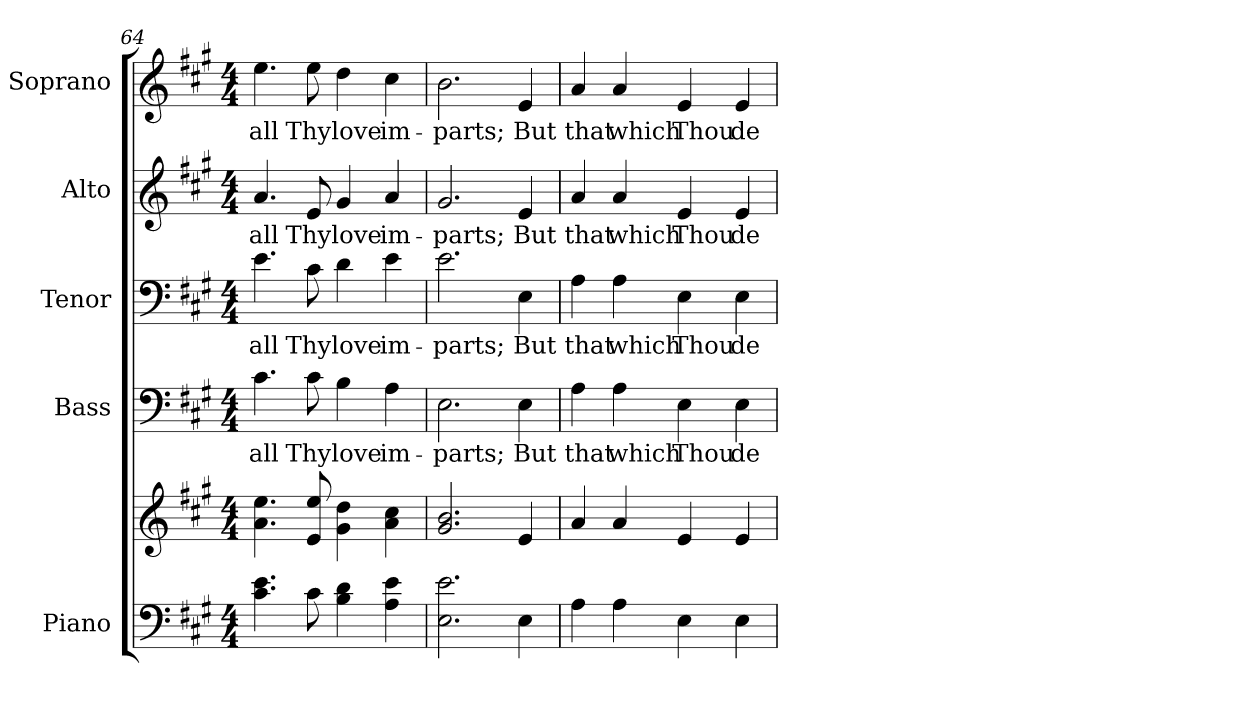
**kern	**kern	**kern	**text	**kern	**text	**kern	**text	**kern	**text
*part5	*part5	*part4	*part4	*part3	*part3	*part2	*part2	*part1	*part1
*staff6	*staff5	*staff4	*staff4	*staff3	*staff3	*staff2	*staff2	*staff1	*staff1
*I"Piano	*	*I"Bass	*	*I"Tenor	*	*I"Alto	*	*I"Soprano	*
*I'Pno.	*	*I'B.	*	*I'T.	*	*I'A.	*	*I'S.	*
!!LO:PB:g=z
*clefF4	*clefG2	*clefF4	*	*clefF4	*	*clefG2	*	*clefG2	*
*k[f#c#g#]	*k[f#c#g#]	*k[f#c#g#]	*	*k[f#c#g#]	*	*k[f#c#g#]	*	*k[f#c#g#]	*
*A:	*A:	*A:	*	*A:	*	*A:	*	*A:	*
*M4/4	*M4/4	*M4/4	*	*M4/4	*	*M4/4	*	*M4/4	*
=64	=64	=64	=64	=64	=64	=64	=64	=64	=64
!	!	!	!LO:LY:b:color=#000000	!	!	!	!	!	!
!	!	!	!	!	!LO:LY:b:color=#000000	!	!	!	!
!	!	!	!	!	!	!	!LO:LY:b:color=#000000	!	!
!	!	!	!	!	!	!	!	!	!LO:LY:b:color=#000000
4.c#i\ 4.ei	4.ai\ 4.eei	4.c#i\	all	4.ei\	all	4.ai/	all	4.eei\	all
!	!	!	!LO:LY:b:color=#000000	!	!	!	!	!	!
!	!	!	!	!	!LO:LY:b:color=#000000	!	!	!	!
!	!	!	!	!	!	!	!LO:LY:b:color=#000000	!	!
!	!	!	!	!	!	!	!	!	!LO:LY:b:color=#000000
8c#i\	8ei/ 8eei	8c#i\	Thy	8c#i\	Thy	8ei/	Thy	8eei\	Thy
!	!	!	!LO:LY:b:color=#000000	!	!	!	!	!	!
!	!	!	!	!	!LO:LY:b:color=#000000	!	!	!	!
!	!	!	!	!	!	!	!LO:LY:b:color=#000000	!	!
!	!	!	!	!	!	!	!	!	!LO:LY:b:color=#000000
4Bi\ 4di	4g#i\ 4ddi	4Bi\	love	4di\	love	4g#i/	love	4ddi\	love
!	!	!	!LO:LY:b:color=#000000	!	!	!	!	!	!
!	!	!	!	!	!LO:LY:b:color=#000000	!	!	!	!
!	!	!	!	!	!	!	!LO:LY:b:color=#000000	!	!
!	!	!	!	!	!	!	!	!	!LO:LY:b:color=#000000
4Ai\ 4ei	4ai\ 4cc#i	4Ai\	im-	4ei\	im-	4ai/	im-	4cc#i\	im-
=65	=65	=65	=65	=65	=65	=65	=65	=65	=65
!	!	!	!LO:LY:b:color=#000000	!	!	!	!	!	!
!	!	!	!	!	!LO:LY:b:color=#000000	!	!	!	!
!	!	!	!	!	!	!	!LO:LY:b:color=#000000	!	!
!	!	!	!	!	!	!	!	!	!LO:LY:b:color=#000000
2.Ei\ 2.ei	2.g#i/ 2.bi	2.Ei\	-parts;	2.ei\	-parts;	2.g#i/	-parts;	2.bi\	-parts;
!	!	!	!LO:LY:b:color=#000000	!	!	!	!	!	!
!	!	!	!	!	!LO:LY:b:color=#000000	!	!	!	!
!	!	!	!	!	!	!	!LO:LY:b:color=#000000	!	!
!	!	!	!	!	!	!	!	!	!LO:LY:b:color=#000000
4Ei\	4ei/	4Ei\	But	4Ei\	But	4ei/	But	4ei/	But
!!LO:PB:g=z
=66	=66	=66	=66	=66	=66	=66	=66	=66	=66
!	!	!	!LO:LY:b:color=#000000	!	!	!	!	!	!
!	!	!	!	!	!LO:LY:b:color=#000000	!	!	!	!
!	!	!	!	!	!	!	!LO:LY:b:color=#000000	!	!
!	!	!	!	!	!	!	!	!	!LO:LY:b:color=#000000
4Ai\	4ai/	4Ai\	that	4Ai\	that	4ai/	that	4ai/	that
!	!	!	!LO:LY:b:color=#000000	!	!	!	!	!	!
!	!	!	!	!	!LO:LY:b:color=#000000	!	!	!	!
!	!	!	!	!	!	!	!LO:LY:b:color=#000000	!	!
!	!	!	!	!	!	!	!	!	!LO:LY:b:color=#000000
4Ai\	4ai/	4Ai\	which	4Ai\	which	4ai/	which	4ai/	which
!	!	!	!LO:LY:b:color=#000000	!	!	!	!	!	!
!	!	!	!	!	!LO:LY:b:color=#000000	!	!	!	!
!	!	!	!	!	!	!	!LO:LY:b:color=#000000	!	!
!	!	!	!	!	!	!	!	!	!LO:LY:b:color=#000000
4Ei\	4ei/	4Ei\	Thou	4Ei\	Thou	4ei/	Thou	4ei/	Thou
!	!	!	!LO:LY:b:color=#000000	!	!	!	!	!	!
!	!	!	!	!	!LO:LY:b:color=#000000	!	!	!	!
!	!	!	!	!	!	!	!LO:LY:b:color=#000000	!	!
!	!	!	!	!	!	!	!	!	!LO:LY:b:color=#000000
4Ei\	4ei/	4Ei\	de-	4Ei\	de-	4ei/	de-	4ei/	de-
=	=	=	=	=	=	=	=	=	=
*-	*-	*-	*-	*-	*-	*-	*-	*-	*-
